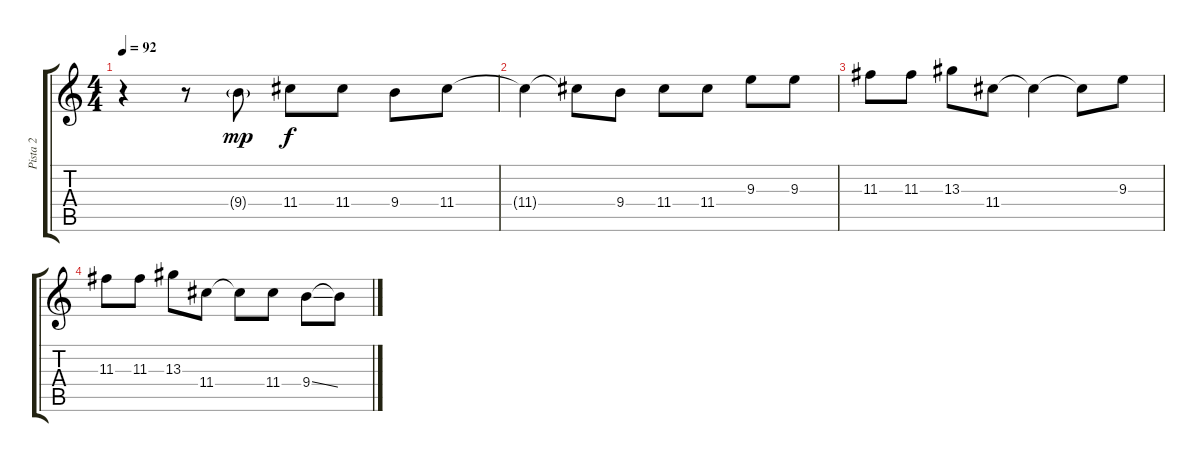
\track ("Pista 2" "Pista 2") {instrument electricguitarjazz}
\staff {score tabs}
\tuning (E4 B3 G3 D3 A2 E2) {hide}
\ts (4 4)
\tempo 92
\clef g2
\ks c
r.4{dy f} r.8 9.4{g}.8{dy mp} 11.4.8{dy f} 11.4.8 9.4.8 11.4.8 |
11.4{t}.4 11.4{t}.8 9.4.8 11.4.8 11.4.8 9.3.8 9.3.8 |
11.3.8 11.3.8 13.3.8 11.4.8 11.4{t}.4 11.4{t}.8 9.3.8 |
11.3.8 11.3.8 13.3.8 11.4.8 11.4{t}.8 11.4.8 9.4{ss}.8 9.4{t}.8
